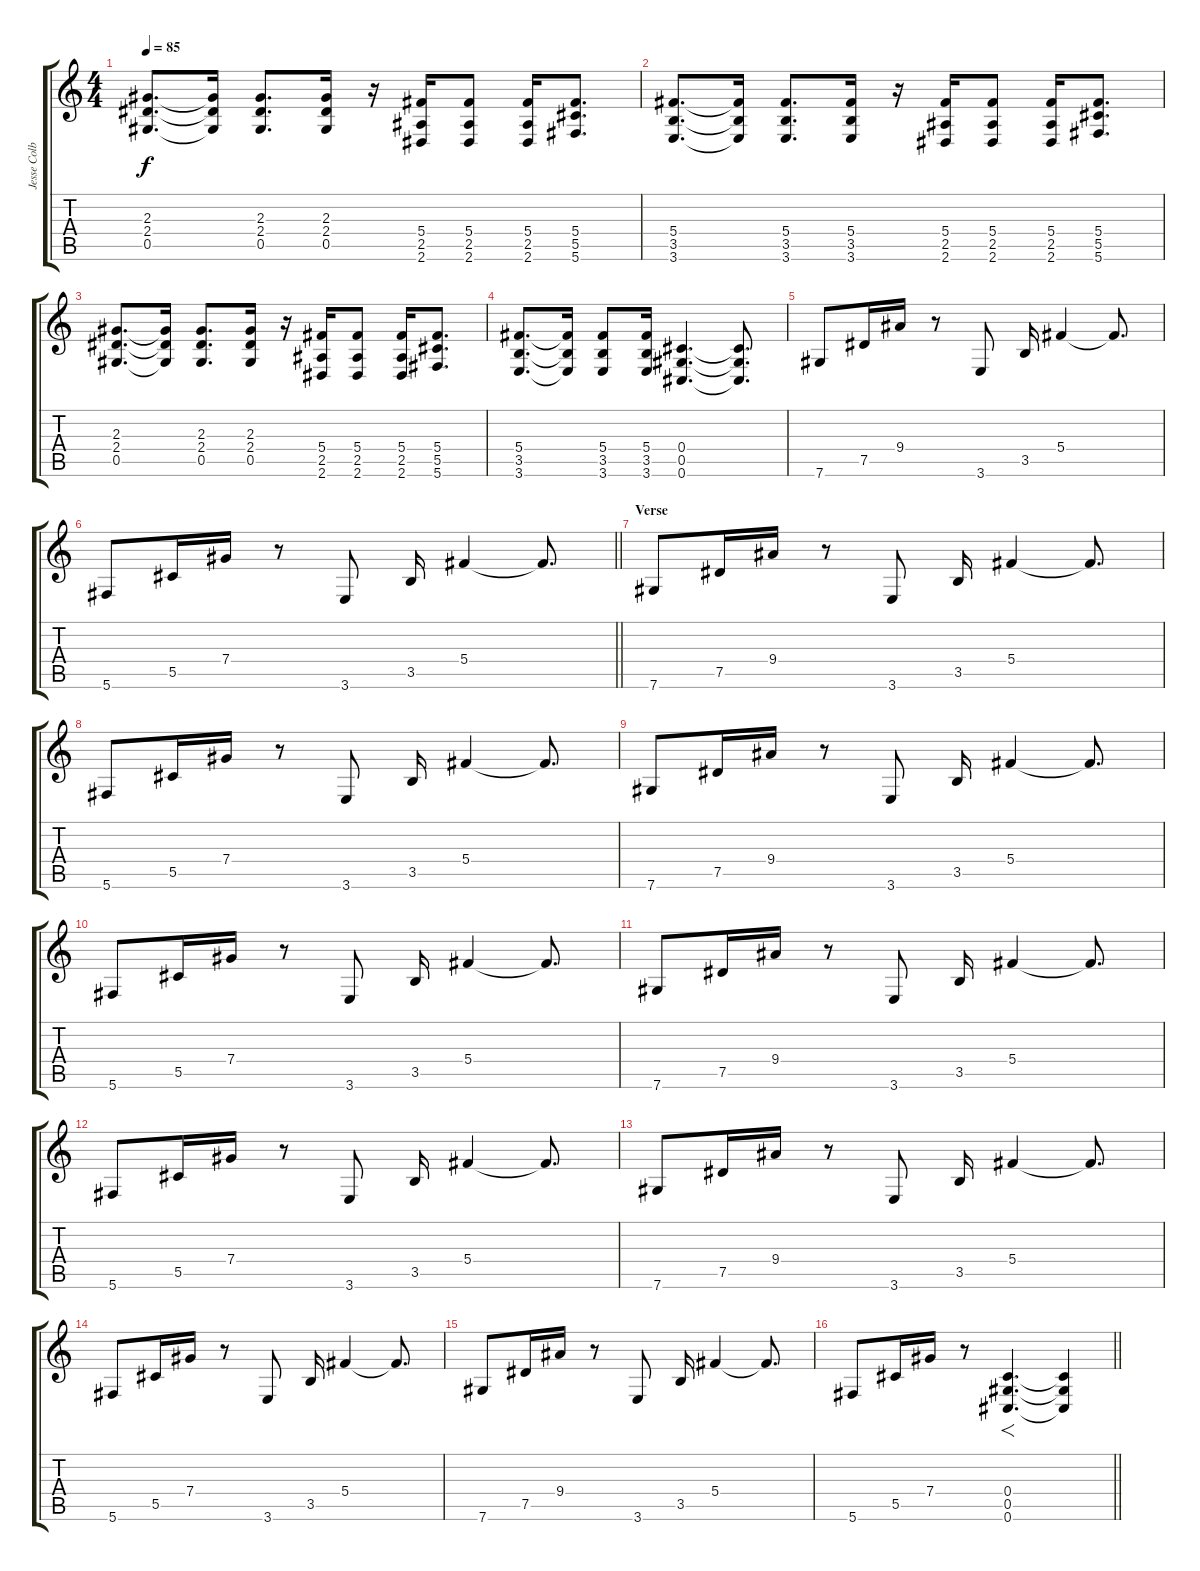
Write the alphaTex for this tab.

\track ("Jesse Colburn" "Jesse Colb") {instrument overdrivenguitar}
\staff {score tabs}
\tuning (Eb4 Bb3 Gb3 Db3 Ab2 Db2) {hide}
\ts (4 4)
\tempo 85
\clef g2
\ks c
(2.3 2.4 0.5).8{d dy f} (2.3{t} 2.4{t} 0.5{t}).16 (2.3 2.4 0.5).8{d} (2.3 2.4 0.5).16 r.16 (5.4 2.5 2.6).16 (5.4 2.5 2.6).8 (5.4 2.5 2.6).16 (5.4 5.5 5.6).8{d} |
(5.4 3.5 3.6).8{d} (5.4{t} 3.5{t} 3.6{t}).16 (5.4 3.5 3.6).8{d} (5.4 3.5 3.6).16 r.16 (5.4 2.5 2.6).16 (5.4 2.5 2.6).8 (5.4 2.5 2.6).16 (5.4 5.5 5.6).8{d} |
(2.3 2.4 0.5).8{d} (2.3{t} 2.4{t} 0.5{t}).16 (2.3 2.4 0.5).8{d} (2.3 2.4 0.5).16 r.16 (5.4 2.5 2.6).16 (5.4 2.5 2.6).8 (5.4 2.5 2.6).16 (5.4 5.5 5.6).8{d} |
(5.4 3.5 3.6).8{d} (5.4{t} 3.5{t} 3.6{t}).16 (5.4 3.5 3.6).8 (5.4 3.5 3.6).16 (0.4 0.5 0.6).4{d} (0.4{t} 0.5{t} 0.6{t}).8{d} |
7.6.8{volume 10 instrument acousticguitarsteel} 7.5.16 9.4.16 r.8 3.6.8 3.5.16 5.4.4 5.4{t}.8{d} |
\barLineRight lightlight
5.6.8 5.5.16 7.4.16 r.8 3.6.8 3.5.16 5.4.4 5.4{t}.8{d} |
\section ("" "Verse")
7.6.8 7.5.16 9.4.16 r.8 3.6.8 3.5.16 5.4.4 5.4{t}.8{d} |
5.6.8 5.5.16 7.4.16 r.8 3.6.8 3.5.16 5.4.4 5.4{t}.8{d} |
7.6.8 7.5.16 9.4.16 r.8 3.6.8 3.5.16 5.4.4 5.4{t}.8{d} |
5.6.8 5.5.16 7.4.16 r.8 3.6.8 3.5.16 5.4.4 5.4{t}.8{d} |
7.6.8 7.5.16 9.4.16 r.8 3.6.8 3.5.16 5.4.4 5.4{t}.8{d} |
5.6.8 5.5.16 7.4.16 r.8 3.6.8 3.5.16 5.4.4 5.4{t}.8{d} |
7.6.8 7.5.16 9.4.16 r.8 3.6.8 3.5.16 5.4.4 5.4{t}.8{d} |
5.6.8 5.5.16 7.4.16 r.8 3.6.8 3.5.16 5.4.4 5.4{t}.8{d} |
7.6.8 7.5.16 9.4.16 r.8 3.6.8 3.5.16 5.4.4 5.4{t}.8{d} |
\barLineRight lightlight
5.6.8 5.5.16 7.4.16 r.8 (0.4 0.5 0.6).4{f d instrument overdrivenguitar} (0.4{t} 0.5{t} 0.6{t}).4
